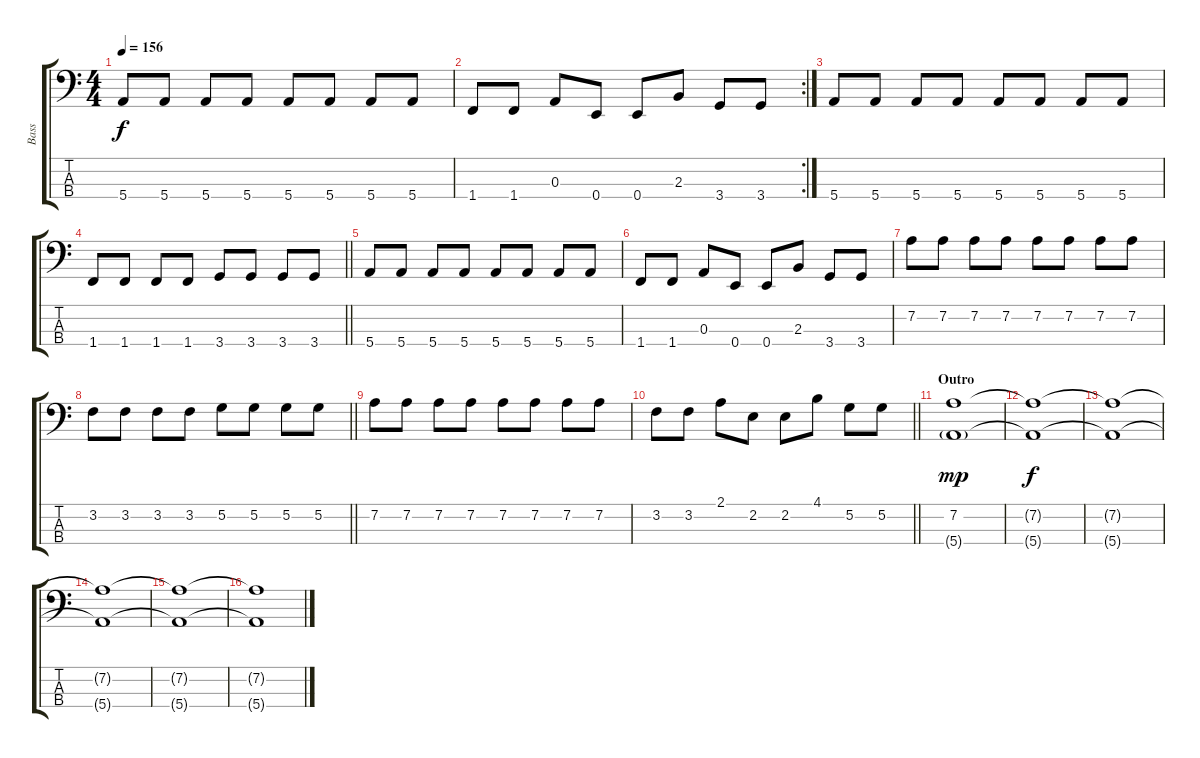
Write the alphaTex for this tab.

\track ("Bass" "Bass") {instrument electricbassfinger}
\staff {score tabs}
\tuning (G2 D2 A1 E1) {hide}
\ts (4 4)
\tempo 156
\clef f4
\ks c
5.4.8{dy f} 5.4.8 5.4.8 5.4.8 5.4.8 5.4.8 5.4.8 5.4.8 |
\rc 2
1.4.8 1.4.8 0.3.8 0.4.8 0.4.8 2.3.8 3.4.8 3.4.8 |
5.4.8 5.4.8 5.4.8 5.4.8 5.4.8 5.4.8 5.4.8 5.4.8 |
\barLineRight lightlight
1.4.8 1.4.8 1.4.8 1.4.8 3.4.8 3.4.8 3.4.8 3.4.8 |
5.4.8 5.4.8 5.4.8 5.4.8 5.4.8 5.4.8 5.4.8 5.4.8 |
1.4.8 1.4.8 0.3.8 0.4.8 0.4.8 2.3.8 3.4.8 3.4.8 |
7.2.8 7.2.8 7.2.8 7.2.8 7.2.8 7.2.8 7.2.8 7.2.8 |
\barLineRight lightlight
3.2.8 3.2.8 3.2.8 3.2.8 5.2.8 5.2.8 5.2.8 5.2.8 |
7.2.8 7.2.8 7.2.8 7.2.8 7.2.8 7.2.8 7.2.8 7.2.8 |
\barLineRight lightlight
3.2.8 3.2.8 2.1.8 2.2.8 2.2.8 4.1.8 5.2.8 5.2.8 |
\section ("" "Outro")
(7.2 5.4{g}).1{dy mp} |
(7.2{t} 5.4{t}).1{dy f} |
(7.2{t} 5.4{t}).1 |
(7.2{t} 5.4{t}).1 |
(7.2{t} 5.4{t}).1 |
(7.2{t} 5.4{t}).1
